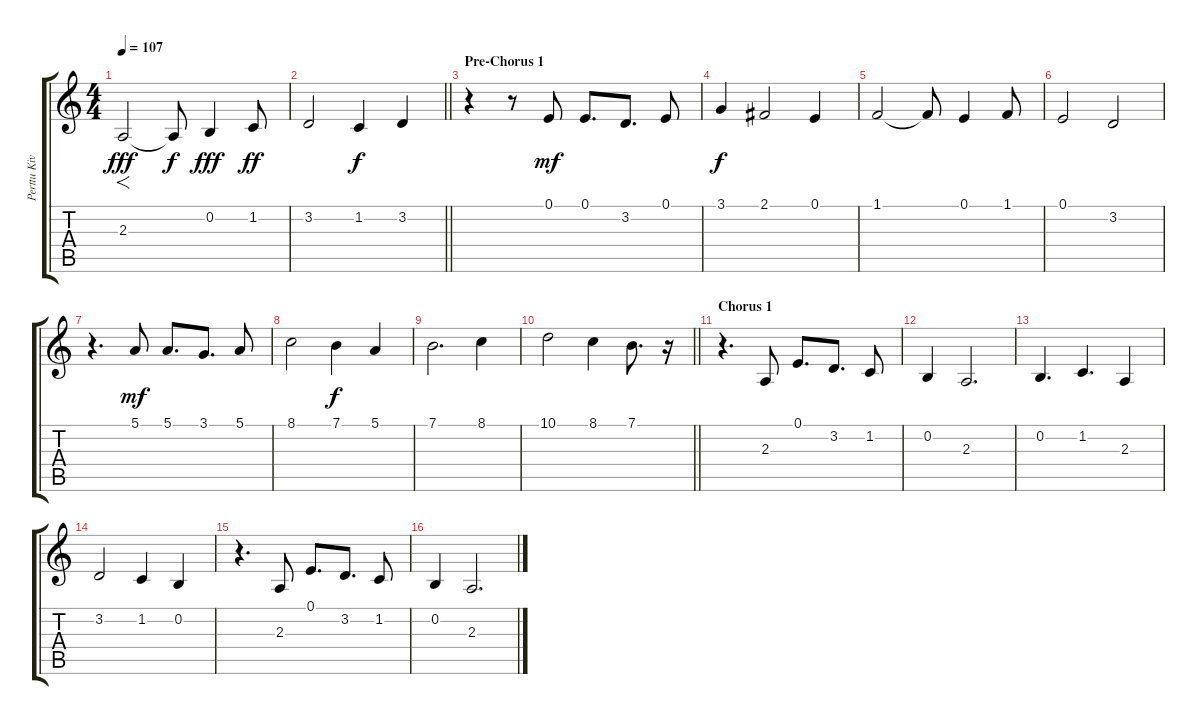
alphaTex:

\track ("Perttu Kivilaakso" "Perttu Kiv") {instrument cello}
\staff {score tabs}
\tuning (E4 B3 G3 D3 A2 E2) {hide}
\ts (4 4)
\tempo 107
\clef g2
\ks c
2.3.2{f dy fff} 2.3{t}.8{dy f} 0.2.4{dy fff} 1.2.8{dy ff} |
\barLineRight lightlight
3.2.2 1.2.4{dy f} 3.2.4 |
\section ("" "Pre-Chorus 1")
r.4 r.8 0.1.8{dy mf} 0.1.8{d} 3.2.8{d} 0.1.8 |
3.1.4{dy f} 2.1.2 0.1.4 |
1.1.2 1.1{t}.8 0.1.4 1.1.8 |
0.1.2 3.2.2 |
r.4{d} 5.1.8{dy mf} 5.1.8{d} 3.1.8{d} 5.1.8 |
8.1.2 7.1.4{dy f} 5.1.4 |
7.1.2{d} 8.1.4 |
\barLineRight lightlight
10.1.2 8.1.4 7.1.8{d} r.16 |
\section ("" "Chorus 1")
r.4{d} 2.3.8 0.1.8{d} 3.2.8{d} 1.2.8 |
0.2.4 2.3.2{d} |
0.2.4{d} 1.2.4{d} 2.3.4 |
3.2.2 1.2.4 0.2.4 |
r.4{d} 2.3.8 0.1.8{d} 3.2.8{d} 1.2.8 |
0.2.4 2.3.2{d}
